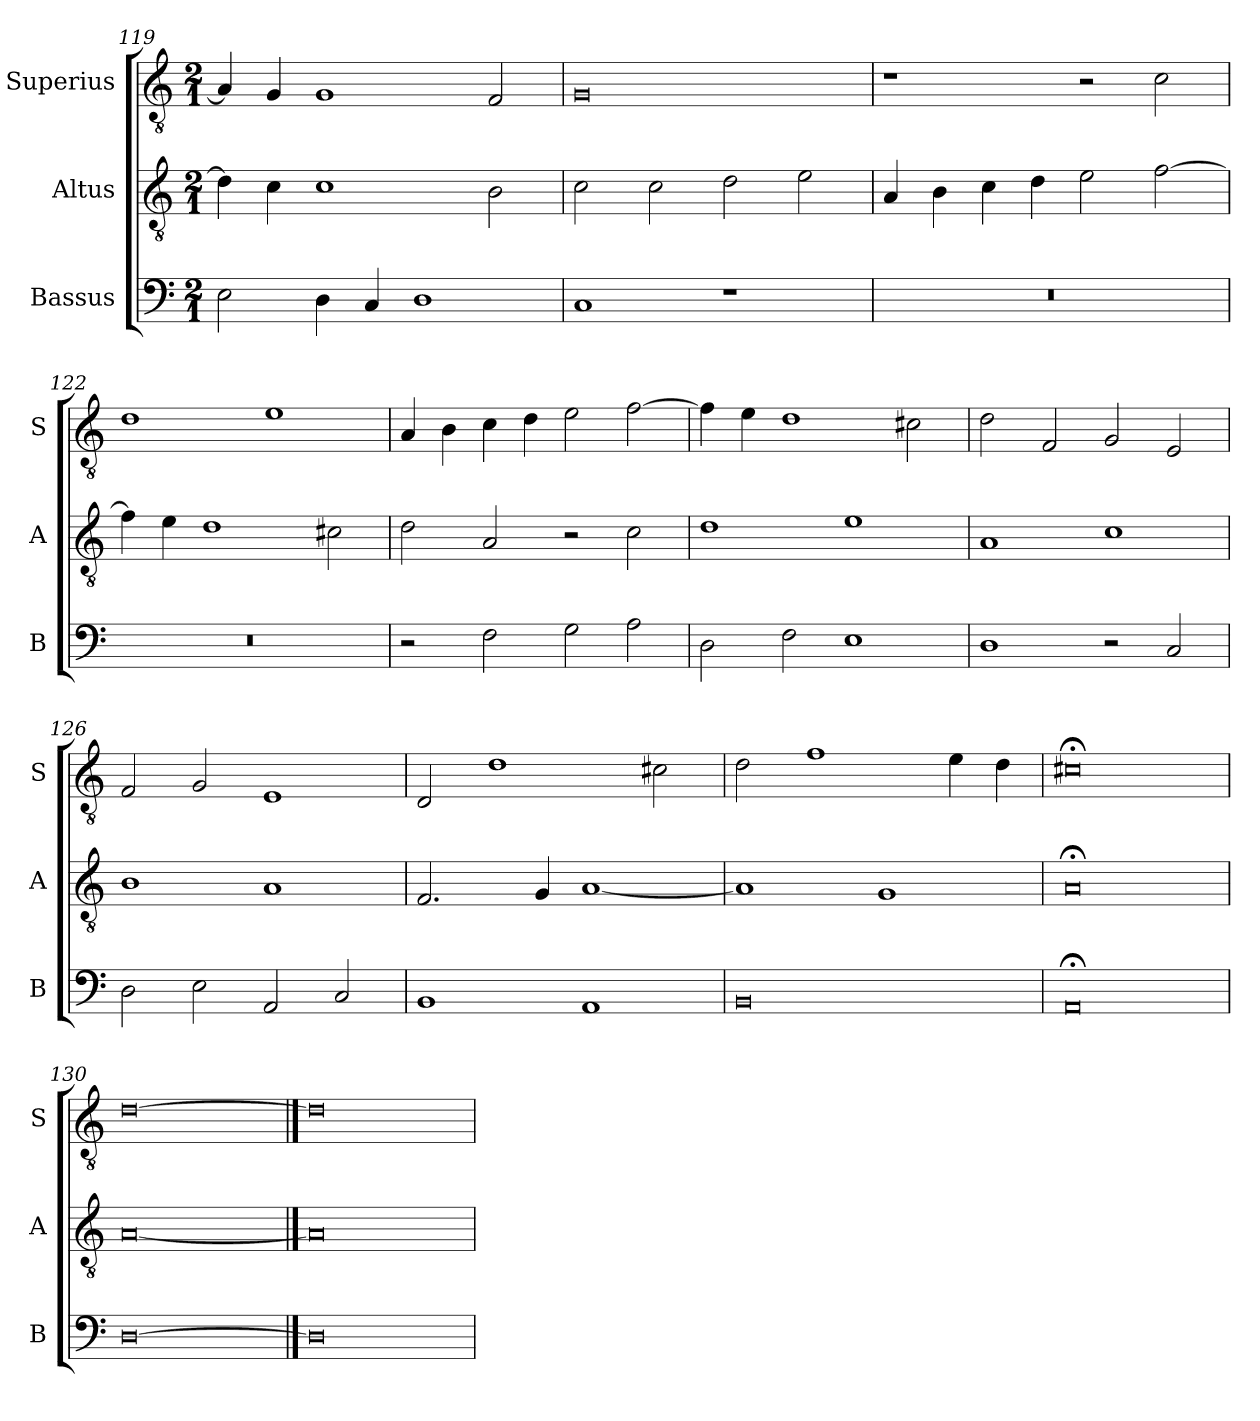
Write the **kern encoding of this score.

**kern	**kern	**kern
*part3	*part2	*part1
*staff3	*staff2	*staff1
*I"Bassus	*I"Altus	*I"Superius
*I'B	*I'A	*I'S
*clefF4	*clefGv2	*clefGv2
*k[]	*k[]	*k[]
*C:	*C:	*C:
*M2/1	*M2/1	*M2/1
=119	=119	=119
2E	4d]	4A]
.	4c	4G
4D	1c	1G
4C	.	.
1D	.	.
.	2B	2F
=120	=120	=120
1C	2c	0G
.	2c	.
1r	2d	.
.	2e	.
=121	=121	=121
0r	4A	1r
.	4B	.
.	4c	.
.	4d	.
.	2e	2r
.	[2f	2c
=122	=122	=122
0r	4f]	1d
.	4e	.
.	1d	.
.	.	1e
.	2c#X	.
=123	=123	=123
2r	2d	4A
.	.	4B
2F	2A	4c
.	.	4d
2G	2r	2e
2A	2c	[2f
=124	=124	=124
2D	1d	4f]
.	.	4e
2F	.	1d
1E	1e	.
.	.	2c#X
=125	=125	=125
1D	1A	2d
.	.	2F
2r	1c	2G
2C	.	2E
=126	=126	=126
2D	1B	2F
2E	.	2G
2AA	1A	1E
2C	.	.
=127	=127	=127
1BB	2.F	2D
.	.	1d
.	4G	.
1AA	[1A	.
.	.	2c#X
=128	=128	=128
0BB	1A]	2d
.	.	1f
.	1G	.
.	.	4e
.	.	4d
=129	=129	=129
0AA;<	0A;<	0c#X;<
=130	=130	=130
[0D	[0A	[0d
==131	==131	==131
0D]	0A]	0d]
=	=	=
*-	*-	*-
